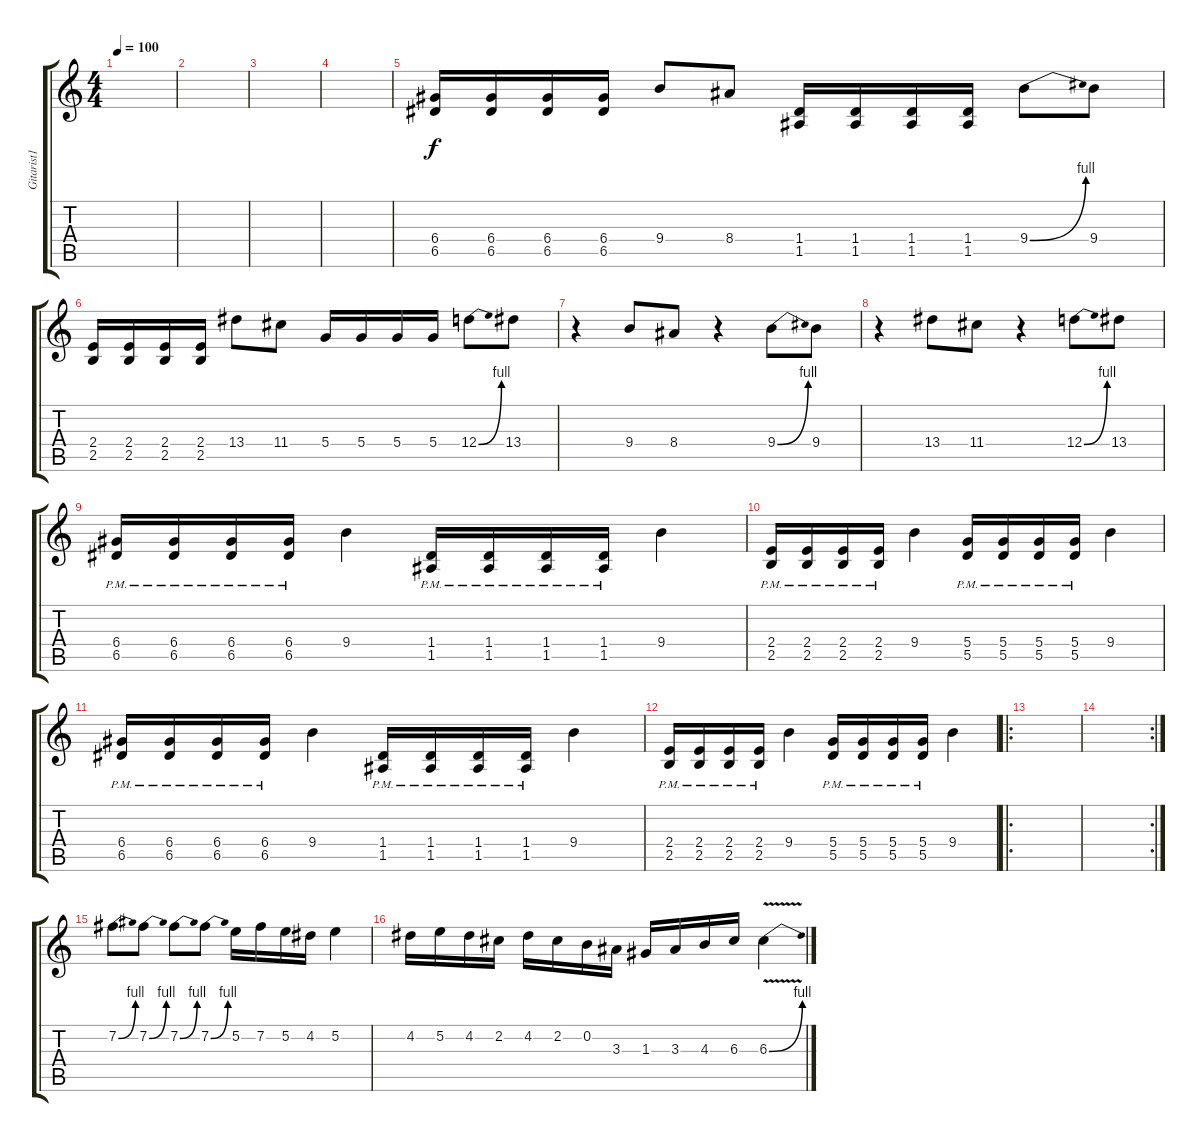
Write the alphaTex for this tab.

\track ("Gitarist1" "Gitarist1") {instrument distortionguitar}
\staff {score tabs}
\tuning (E4 B3 G3 D3 A2 E2) {hide}
\ts (4 4)
\tempo 100
\clef g2
\ks c
|
|
|
|
(6.4 6.5).16 (6.4 6.5).16 (6.4 6.5).16 (6.4 6.5).16 9.4.8 8.4.8 (1.4 1.5).16 (1.4 1.5).16 (1.4 1.5).16 (1.4 1.5).16 9.4{be (bend 0 0 60 4)}.8 9.4.8 |
(2.4 2.5).16 (2.4 2.5).16 (2.4 2.5).16 (2.4 2.5).16 13.4.8 11.4.8 5.4.16 5.4.16 5.4.16 5.4.16 12.4{be (bend 0 0 60 4)}.8 13.4.8 |
r.4 9.4.8 8.4.8 r.4 9.4{be (bend 0 0 60 4)}.8 9.4.8 |
r.4 13.4.8 11.4.8 r.4 12.4{be (bend 0 0 60 4)}.8 13.4.8 |
(6.4{pm} 6.5{pm}).16 (6.4{pm} 6.5{pm}).16 (6.4{pm} 6.5{pm}).16 (6.4{pm} 6.5{pm}).16 9.4.4 (1.4{pm} 1.5{pm}).16 (1.4{pm} 1.5{pm}).16 (1.4{pm} 1.5{pm}).16 (1.4{pm} 1.5{pm}).16 9.4.4 |
(2.4{pm} 2.5{pm}).16 (2.4{pm} 2.5{pm}).16 (2.4{pm} 2.5{pm}).16 (2.4{pm} 2.5{pm}).16 9.4.4 (5.4{pm} 5.5).16 (5.4{pm} 5.5).16 (5.4{pm} 5.5).16 (5.4{pm} 5.5).16 9.4.4 |
(6.4{pm} 6.5{pm}).16 (6.4{pm} 6.5{pm}).16 (6.4{pm} 6.5{pm}).16 (6.4{pm} 6.5{pm}).16 9.4.4 (1.4{pm} 1.5{pm}).16 (1.4{pm} 1.5{pm}).16 (1.4{pm} 1.5{pm}).16 (1.4{pm} 1.5{pm}).16 9.4.4 |
(2.4{pm} 2.5{pm}).16 (2.4{pm} 2.5{pm}).16 (2.4{pm} 2.5{pm}).16 (2.4{pm} 2.5{pm}).16 9.4.4 (5.4{pm} 5.5).16 (5.4{pm} 5.5).16 (5.4{pm} 5.5).16 (5.4{pm} 5.5).16 9.4.4 |
\ro
|
\rc 2
|
7.2{be (bend 0 0 60 4)}.8 7.2{be (bend 0 0 60 4)}.8 7.2{be (bend 0 0 60 4)}.8 7.2{be (bend 0 0 60 4)}.8 5.2.16 7.2.16 5.2.16 4.2.16 5.2.4 |
4.2.16 5.2.16 4.2.16 2.2.16 4.2.16 2.2.16 0.2.16 3.3.16 1.3.16 3.3.16 4.3.16 6.3.16 6.3{be (bend 0 0 60 4) v}.4
